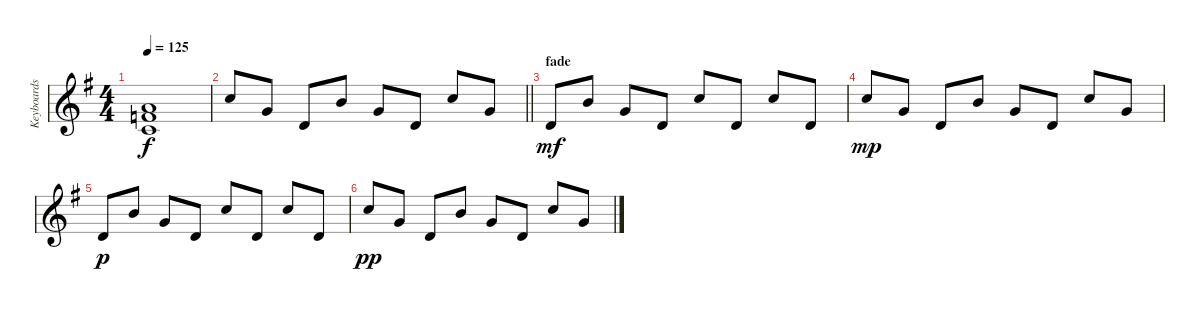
\track ("Keyboards" "Keyboards") {instrument pad1newage}
\staff {score}
\tuning (E4 B3 G3 D3 A2 E2) {hide}
\ts (4 4)
\tempo 125
\clef g2
\ks g
(5.1 6.2 5.3).1{dy f} |
\barLineRight lightlight
8.1.8 8.2.8 7.3.8 7.1.8 8.2.8 7.3.8 8.1.8 8.2.8 |
\section ("" "fade")
7.3.8{dy mf} 7.1.8 8.2.8 7.3.8 8.1.8 7.3.8 8.1.8 7.3.8 |
8.1.8{dy mp} 8.2.8 7.3.8 7.1.8 8.2.8 7.3.8 8.1.8 8.2.8 |
7.3.8{dy p} 7.1.8 8.2.8 7.3.8 8.1.8 7.3.8 8.1.8 7.3.8 |
8.1.8{dy pp} 8.2.8 7.3.8 7.1.8 8.2.8 7.3.8 8.1.8 8.2.8
